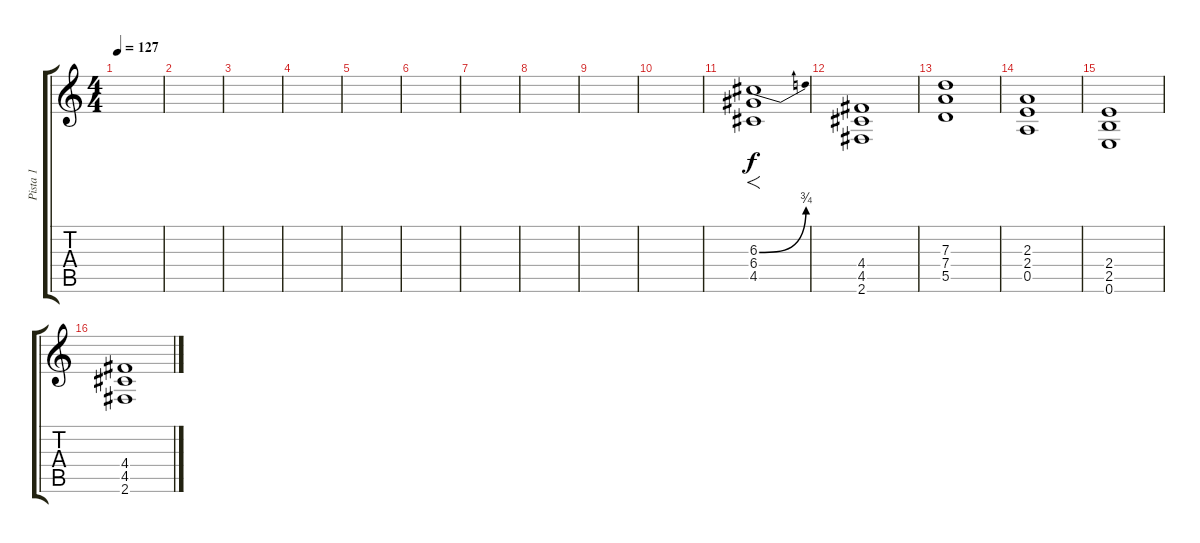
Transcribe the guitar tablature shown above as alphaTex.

\track ("Pista 1" "Pista 1") {instrument distortionguitar}
\staff {score tabs}
\tuning (E4 B3 G3 D3 A2 E2) {hide}
\ts (4 4)
\tempo 127
\clef g2
\ks c
|
|
|
|
|
|
|
|
|
|
(6.3{be (bend 0 0 60 3)} 6.4 4.5).1{f} |
(4.4 4.5 2.6).1 |
(7.3 7.4 5.5).1 |
(2.3 2.4 0.5).1 |
(2.4 2.5 0.6).1 |
(4.4 4.5 2.6).1
